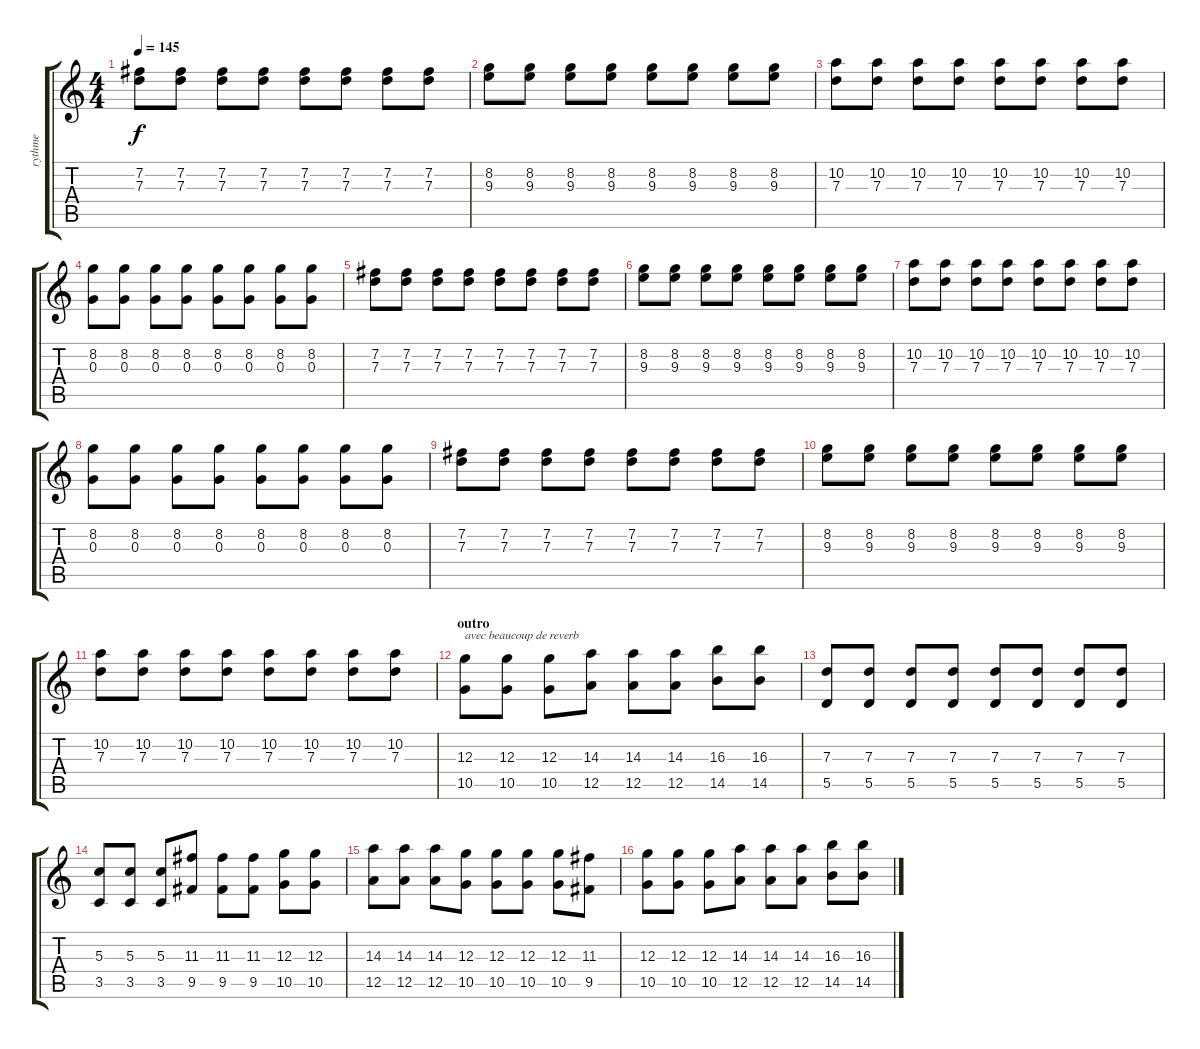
\track ("rythme" "rythme") {instrument distortionguitar}
\staff {score tabs}
\tuning (E4 B3 G3 D3 A2 E2) {hide}
\ts (4 4)
\tempo 145
\clef g2
\ks c
(7.2 7.3).8{dy f} (7.2 7.3).8 (7.2 7.3).8 (7.2 7.3).8 (7.2 7.3).8 (7.2 7.3).8 (7.2 7.3).8 (7.2 7.3).8 |
(8.2 9.3).8 (8.2 9.3).8 (8.2 9.3).8 (8.2 9.3).8 (8.2 9.3).8 (8.2 9.3).8 (8.2 9.3).8 (8.2 9.3).8 |
(10.2 7.3).8 (10.2 7.3).8 (10.2 7.3).8 (10.2 7.3).8 (10.2 7.3).8 (10.2 7.3).8 (10.2 7.3).8 (10.2 7.3).8 |
(8.2 0.3).8 (8.2 0.3).8 (8.2 0.3).8 (8.2 0.3).8 (8.2 0.3).8 (8.2 0.3).8 (8.2 0.3).8 (8.2 0.3).8 |
(7.2 7.3).8 (7.2 7.3).8 (7.2 7.3).8 (7.2 7.3).8 (7.2 7.3).8 (7.2 7.3).8 (7.2 7.3).8 (7.2 7.3).8 |
(8.2 9.3).8 (8.2 9.3).8 (8.2 9.3).8 (8.2 9.3).8 (8.2 9.3).8 (8.2 9.3).8 (8.2 9.3).8 (8.2 9.3).8 |
(10.2 7.3).8 (10.2 7.3).8 (10.2 7.3).8 (10.2 7.3).8 (10.2 7.3).8 (10.2 7.3).8 (10.2 7.3).8 (10.2 7.3).8 |
(8.2 0.3).8 (8.2 0.3).8 (8.2 0.3).8 (8.2 0.3).8 (8.2 0.3).8 (8.2 0.3).8 (8.2 0.3).8 (8.2 0.3).8 |
(7.2 7.3).8 (7.2 7.3).8 (7.2 7.3).8 (7.2 7.3).8 (7.2 7.3).8 (7.2 7.3).8 (7.2 7.3).8 (7.2 7.3).8 |
(8.2 9.3).8 (8.2 9.3).8 (8.2 9.3).8 (8.2 9.3).8 (8.2 9.3).8 (8.2 9.3).8 (8.2 9.3).8 (8.2 9.3).8 |
(10.2 7.3).8 (10.2 7.3).8 (10.2 7.3).8 (10.2 7.3).8 (10.2 7.3).8 (10.2 7.3).8 (10.2 7.3).8 (10.2 7.3).8 |
\section ("" "outro")
(12.3 10.5).8{txt "avec beaucoup de reverb"} (12.3 10.5).8 (12.3 10.5).8 (14.3 12.5).8 (14.3 12.5).8 (14.3 12.5).8 (16.3 14.5).8 (16.3 14.5).8 |
(7.3 5.5).8 (7.3 5.5).8 (7.3 5.5).8 (7.3 5.5).8 (7.3 5.5).8 (7.3 5.5).8 (7.3 5.5).8 (7.3 5.5).8 |
(5.3 3.5).8 (5.3 3.5).8 (5.3 3.5).8 (11.3 9.5).8 (11.3 9.5).8 (11.3 9.5).8 (12.3 10.5).8 (12.3 10.5).8 |
(14.3 12.5).8 (14.3 12.5).8 (14.3 12.5).8 (12.3 10.5).8 (12.3 10.5).8 (12.3 10.5).8 (12.3 10.5).8 (11.3 9.5).8 |
(12.3 10.5).8 (12.3 10.5).8 (12.3 10.5).8 (14.3 12.5).8 (14.3 12.5).8 (14.3 12.5).8 (16.3 14.5).8 (16.3 14.5).8
